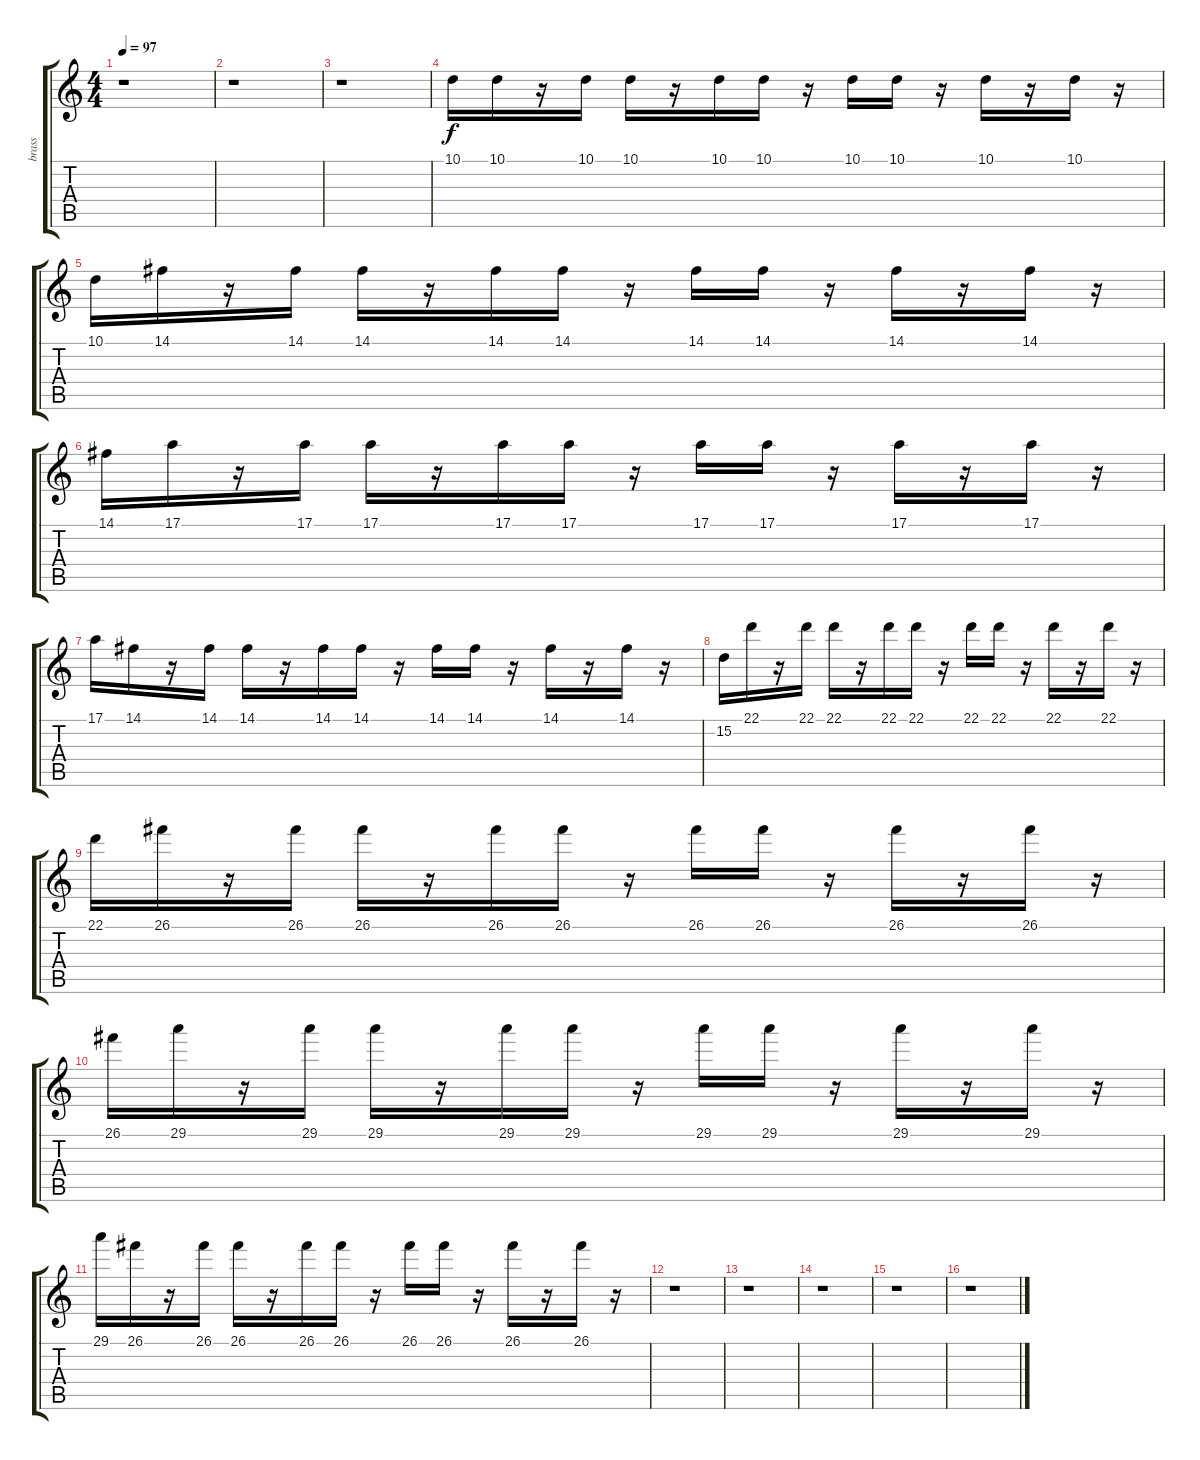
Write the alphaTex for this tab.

\track ("brass" "brass") {instrument lead2sawtooth}
\staff {score tabs}
\tuning (E4 B3 G3 D3 A2 E2) {hide}
\ts (4 4)
\tempo 97
\clef g2
\ks c
r.1{dy f} |
r.1 |
r.1 |
10.1.16 10.1.16 r.16 10.1.16 10.1.16 r.16 10.1.16 10.1.16 r.16 10.1.16 10.1.16 r.16 10.1.16 r.16 10.1.16 r.16 |
10.1.16 14.1.16 r.16 14.1.16 14.1.16 r.16 14.1.16 14.1.16 r.16 14.1.16 14.1.16 r.16 14.1.16 r.16 14.1.16 r.16 |
14.1.16 17.1.16 r.16 17.1.16 17.1.16 r.16 17.1.16 17.1.16 r.16 17.1.16 17.1.16 r.16 17.1.16 r.16 17.1.16 r.16 |
17.1.16 14.1.16 r.16 14.1.16 14.1.16 r.16 14.1.16 14.1.16 r.16 14.1.16 14.1.16 r.16 14.1.16 r.16 14.1.16 r.16 |
15.2.16 22.1.16 r.16 22.1.16 22.1.16 r.16 22.1.16 22.1.16 r.16 22.1.16 22.1.16 r.16 22.1.16 r.16 22.1.16 r.16 |
22.1.16 26.1.16 r.16 26.1.16 26.1.16 r.16 26.1.16 26.1.16 r.16 26.1.16 26.1.16 r.16 26.1.16 r.16 26.1.16 r.16 |
26.1.16 29.1.16 r.16 29.1.16 29.1.16 r.16 29.1.16 29.1.16 r.16 29.1.16 29.1.16 r.16 29.1.16 r.16 29.1.16 r.16 |
29.1.16 26.1.16 r.16 26.1.16 26.1.16 r.16 26.1.16 26.1.16 r.16 26.1.16 26.1.16 r.16 26.1.16 r.16 26.1.16 r.16 |
r.1 |
r.1 |
r.1 |
r.1 |
r.1
